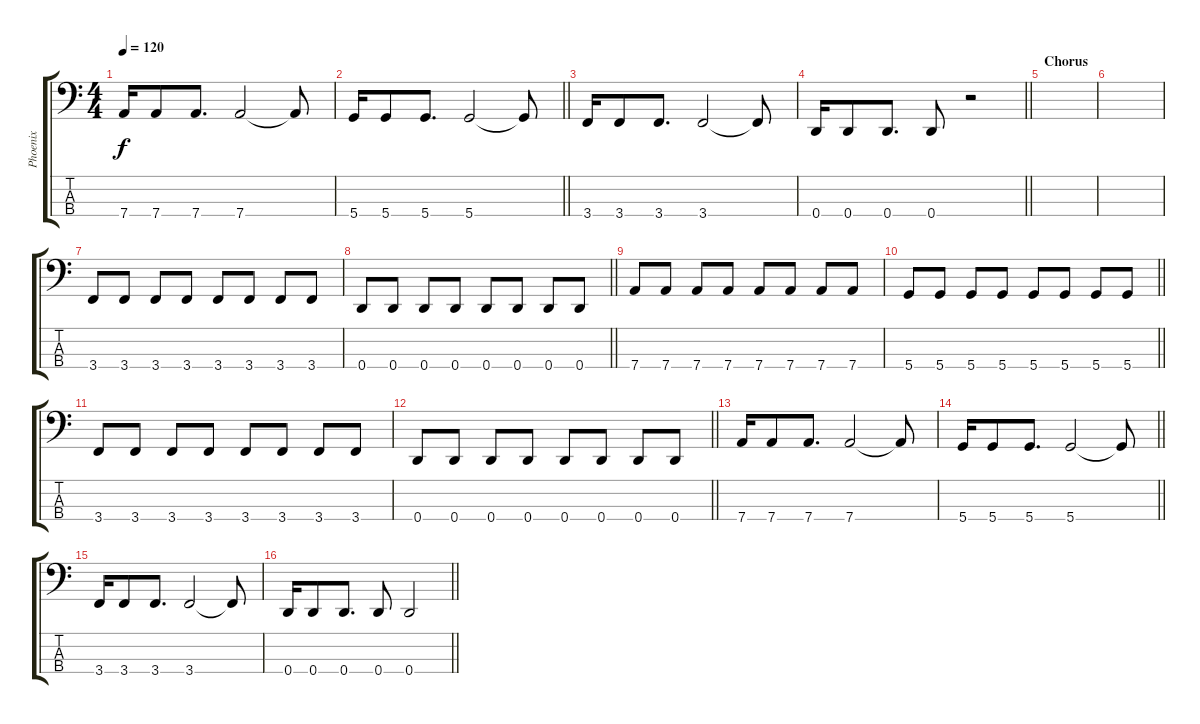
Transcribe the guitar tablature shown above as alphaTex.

\track ("Phoenix" "Phoenix") {instrument electricbassfinger}
\staff {score tabs}
\tuning (G2 D2 A1 D1) {hide}
\ts (4 4)
\tempo 120
\clef f4
\ks c
7.4.16{dy f} 7.4.8 7.4.8{d} 7.4.2 7.4{t}.8 |
\barLineRight lightlight
5.4.16 5.4.8 5.4.8{d} 5.4.2 5.4{t}.8 |
3.4.16 3.4.8 3.4.8{d} 3.4.2 3.4{t}.8 |
\barLineRight lightlight
0.4.16 0.4.8 0.4.8{d} 0.4.8 r.2 |
\section ("" "Chorus")
|
|
3.4.8 3.4.8 3.4.8 3.4.8 3.4.8 3.4.8 3.4.8 3.4.8 |
\barLineRight lightlight
0.4.8 0.4.8 0.4.8 0.4.8 0.4.8 0.4.8 0.4.8 0.4.8 |
7.4.8 7.4.8 7.4.8 7.4.8 7.4.8 7.4.8 7.4.8 7.4.8 |
\barLineRight lightlight
5.4.8 5.4.8 5.4.8 5.4.8 5.4.8 5.4.8 5.4.8 5.4.8 |
3.4.8 3.4.8 3.4.8 3.4.8 3.4.8 3.4.8 3.4.8 3.4.8 |
\barLineRight lightlight
0.4.8 0.4.8 0.4.8 0.4.8 0.4.8 0.4.8 0.4.8 0.4.8 |
7.4.16 7.4.8 7.4.8{d} 7.4.2 7.4{t}.8 |
\barLineRight lightlight
5.4.16 5.4.8 5.4.8{d} 5.4.2 5.4{t}.8 |
3.4.16 3.4.8 3.4.8{d} 3.4.2 3.4{t}.8 |
\barLineRight lightlight
0.4.16 0.4.8 0.4.8{d} 0.4.8 0.4.2
